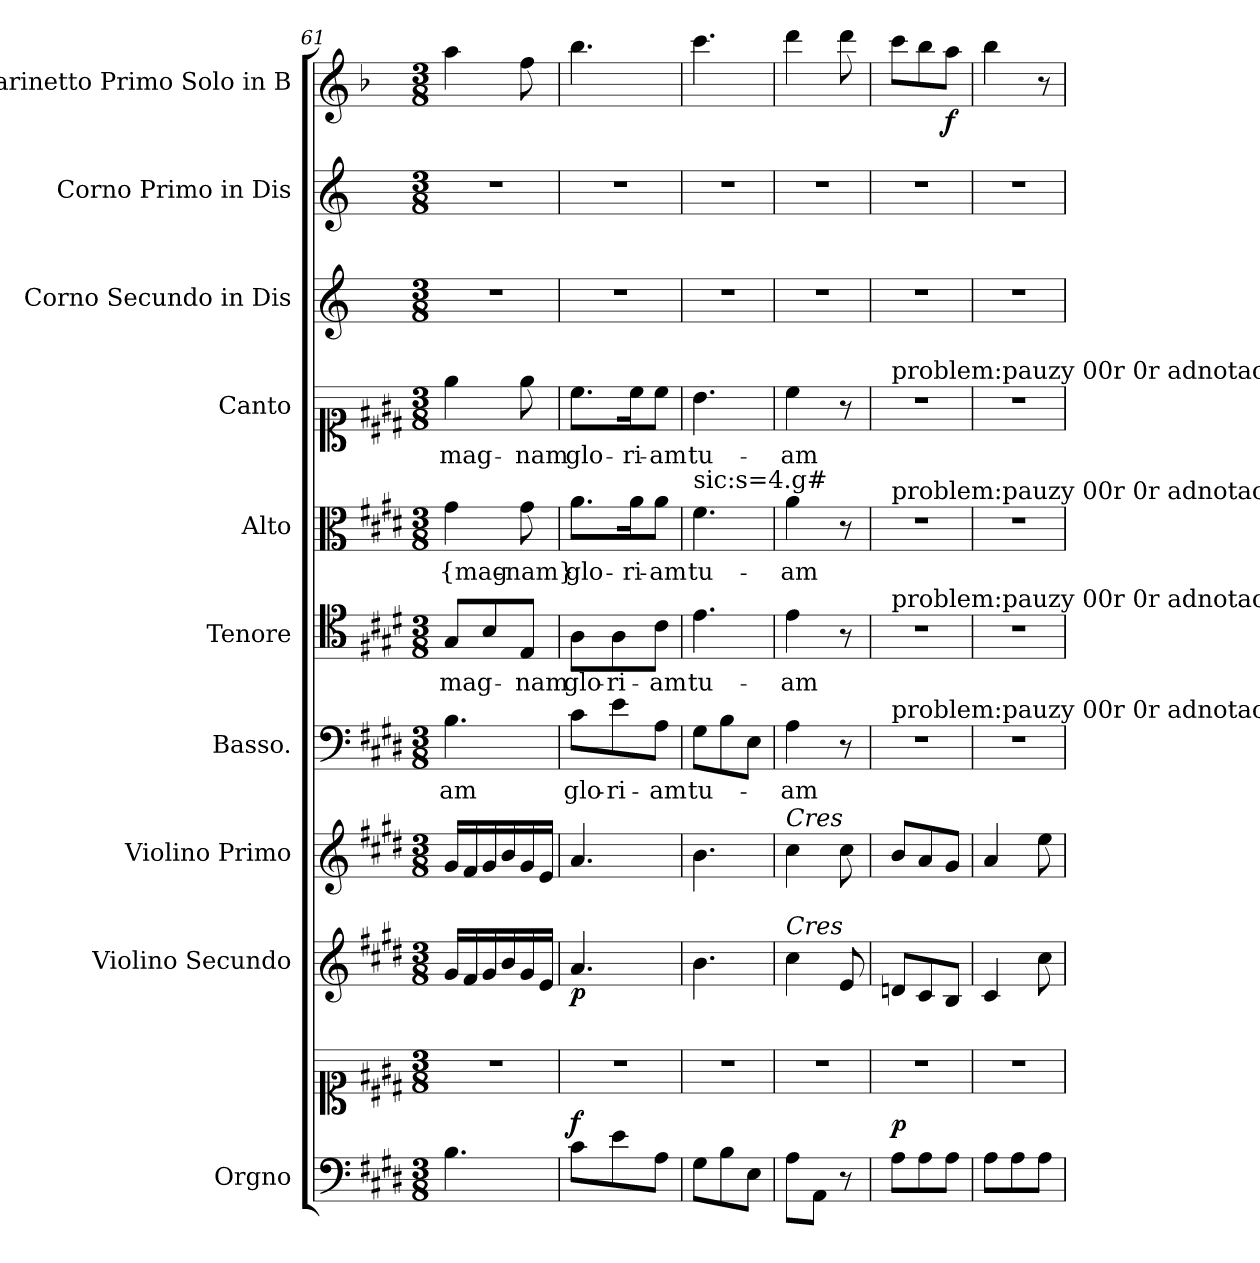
**kern	**kern	**dynam	**kern	**dynam	**kern	**kern	**text	**kern	**text	**kern	**text	**kern	**text	**kern	**kern	**kern	**dynam
*part10	*part10	*part10	*part9	*part9	*part8	*part7	*part7	*part6	*part6	*part5	*part5	*part4	*part4	*part3	*part2	*part1	*part1
*staff11	*staff10	*staff10/11	*staff9	*staff9	*staff8	*staff7	*staff7	*staff6	*staff6	*staff5	*staff5	*staff4	*staff4	*staff3	*staff2	*staff1	*staff1
*I"Orgno	*	*	*I"Violino Secundo	*	*I"Violino Primo	*I"Basso.	*	*I"Tenore	*	*I"Alto	*	*I"Canto	*	*I"Corno Secundo in Dis	*I"Corno Primo in Dis	*I"Clarinetto Primo Solo in B	*
*I'Org.	*	*	*I'V-no 2	*	*I'V-no 1	*I'B.	*	*I'T.	*	*I'A.	*	*I'C.	*	*I'C. 2 in Dis	*I'C. 1 in Dis	*I'Cl. in B♭	*
*clefF4	*clefC1	*	*clefG2	*	*clefG2	*clefF4	*	*clefC4	*	*clefC3	*	*clefC1	*	*clefG2	*clefG2	*clefG2	*
*	*	*	*	*	*	*	*	*	*	*	*	*	*	*ITrd5c8	*ITrd5c8	*ITrd1c1	*
*k[f#c#g#d#]	*k[f#c#g#d#]	*	*k[f#c#g#d#]	*	*k[f#c#g#d#]	*k[f#c#g#d#]	*	*k[f#c#g#d#]	*	*k[f#c#g#d#]	*	*k[f#c#g#d#]	*	*k[f#c#g#d#]	*k[f#c#g#d#]	*k[f#c#g#d#]	*
*M3/8	*M3/8	*	*M3/8	*	*M3/8	*M3/8	*	*M3/8	*	*M3/8	*	*M3/8	*	*M3/8	*M3/8	*M3/8	*
=61	=61	=61	=61	=61	=61	=61	=61	=61	=61	=61	=61	=61	=61	=61	=61	=61	=61
4.B	4.r	.	16g#LL	.	16g#LL	4.B	-am	8G#L	mag-	4g#	{mag-	4ee	mag-	4.r	4.r	4gg#	.
.	.	.	16f#	.	16f#	.	.	.	.	.	.	.	.	.	.	.	.
.	.	.	16g#	.	16g#	.	.	8B	.	.	.	.	.	.	.	.	.
.	.	.	16b	.	16b	.	.	.	.	.	.	.	.	.	.	.	.
.	.	.	16g#	.	16g#	.	.	8EJ	-nam	8g#	-nam}	8ee	-nam	.	.	8ee	.
.	.	.	16eJJ	.	16eJJ	.	.	.	.	.	.	.	.	.	.	.	.
=62	=62	=62	=62	=62	=62	=62	=62	=62	=62	=62	=62	=62	=62	=62	=62	=62	=62
8c#L	4.r	f	4.a	p	4.a	8c#L	glo-	8AL	glo-	8.aL	glo-	8.cc#L	glo-	4.r	4.r	4.aa	.
8e	.	.	.	.	.	8e	-ri-	8A	-ri-	.	.	.	.	.	.	.	.
.	.	.	.	.	.	.	.	.	.	16aK	-ri-	16cc#K	-ri-	.	.	.	.
8AJ	.	.	.	.	.	8AJ	-am	8c#J	-am	8aJ	-am	8cc#J	-am	.	.	.	.
=63	=63	=63	=63	=63	=63	=63	=63	=63	=63	=63	=63	=63	=63	=63	=63	=63	=63
!	!	!	!	!	!	!	!	!	!	!LO:TX:a:t=sic&colon;s=4.g#	!	!	!	!	!	!	!
8G#L	4.r	.	4.b	.	4.b	8G#L	tu-	4.e	tu-	4.f#	tu-	4.b	tu-	4.r	4.r	4.bb	.
8B	.	.	.	.	.	8B	.	.	.	.	.	.	.	.	.	.	.
8EJ	.	.	.	.	.	8EJ	.	.	.	.	.	.	.	.	.	.	.
=64	=64	=64	=64	=64	=64	=64	=64	=64	=64	=64	=64	=64	=64	=64	=64	=64	=64
!	!	!	!	!	!LO:TX:a:i:t=Cres	!	!	!	!	!	!	!	!	!	!	!	!
!	!	!	!LO:TX:a:i:t=Cres	!	!	!	!	!	!	!	!	!	!	!	!	!	!
8AL	4.r	.	4cc#	.	4cc#	4A	-am	4e	-am	4a	-am	4cc#	-am	4.r	4.r	4ccc#	.
8AAJ	.	.	.	.	.	.	.	.	.	.	.	.	.	.	.	.	.
8r	.	.	8e	.	8cc#	8r	.	8r	.	8r	.	8r	.	.	.	8ccc#	.
=65	=65	=65	=65	=65	=65	=65	=65	=65	=65	=65	=65	=65	=65	=65	=65	=65	=65
!	!	!	!	!	!	!	!	!	!	!	!	!LO:TX:a:t=problem&colon;pauzy 00r 0r adnotacja "6"	!	!	!	!	!
!	!	!	!	!	!	!	!	!	!	!LO:TX:a:t=problem&colon;pauzy 00r 0r adnotacja "6"	!	!	!	!	!	!	!
!	!	!	!	!	!	!	!	!LO:TX:a:t=problem&colon;pauzy 00r 0r adnotacja "6"	!	!	!	!	!	!	!	!	!
!	!	!	!	!	!	!LO:TX:a:t=problem&colon;pauzy 00r 0r adnotacja "6"	!	!	!	!	!	!	!	!	!	!	!
8AL	4.r	p	8dnL	.	8bL	4.r	.	4.r	.	4.r	.	4.r	.	4.r	4.r	8bbL	.
8A	.	.	8c#	.	8a	.	.	.	.	.	.	.	.	.	.	8aa	.
8AJ	.	.	8BJ	.	8g#J	.	.	.	.	.	.	.	.	.	.	8gg#J	f
=66	=66	=66	=66	=66	=66	=66	=66	=66	=66	=66	=66	=66	=66	=66	=66	=66	=66
8AL	4.r	.	4c#	.	4a	4.r	.	4.r	.	4.r	.	4.r	.	4.r	4.r	4aa	.
8A	.	.	.	.	.	.	.	.	.	.	.	.	.	.	.	.	.
8AJ	.	.	8cc#	.	8ee	.	.	.	.	.	.	.	.	.	.	8r	.
=	=	=	=	=	=	=	=	=	=	=	=	=	=	=	=	=	=
*-	*-	*-	*-	*-	*-	*-	*-	*-	*-	*-	*-	*-	*-	*-	*-	*-	*-
